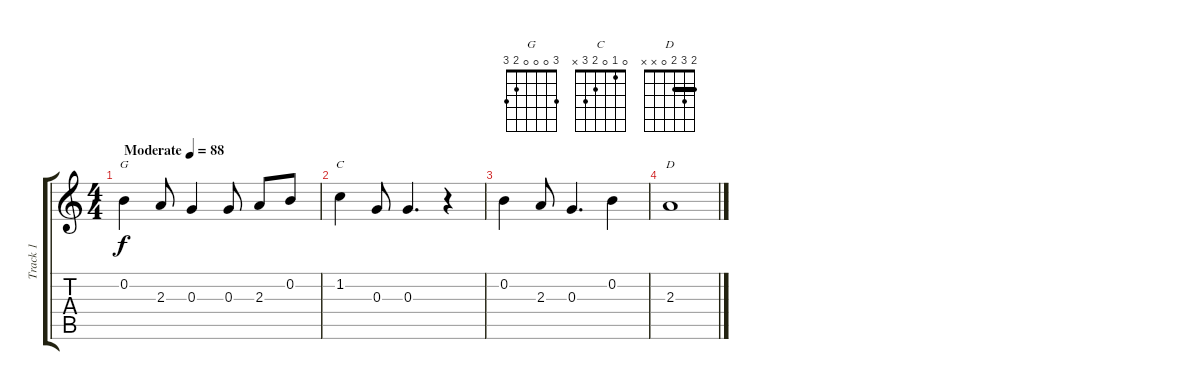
\track ("Track 1" "Track 1") {instrument acousticguitarsteel}
\staff {score tabs}
\tuning (E4 B3 G3 D3 A2 E2) {hide}
\chord ("G" 3 0 0 0 2 3)
\chord ("C" 0 1 0 2 3 x)
\chord ("D" 2 3 2 0 x x) {barre 2}
\ts (4 4)
\tempo (88 "Moderate")
\clef g2
\ks c
0.2.4{ch "G" dy f instrument acousticguitarsteel} 2.3.8 0.3.4 0.3.8 2.3.8 0.2.8 |
1.2.4{ch "C"} 0.3.8 0.3.4{d} r.4 |
0.2.4 2.3.8 0.3.4{d} 0.2.4 |
2.3.1{ch "D"}
